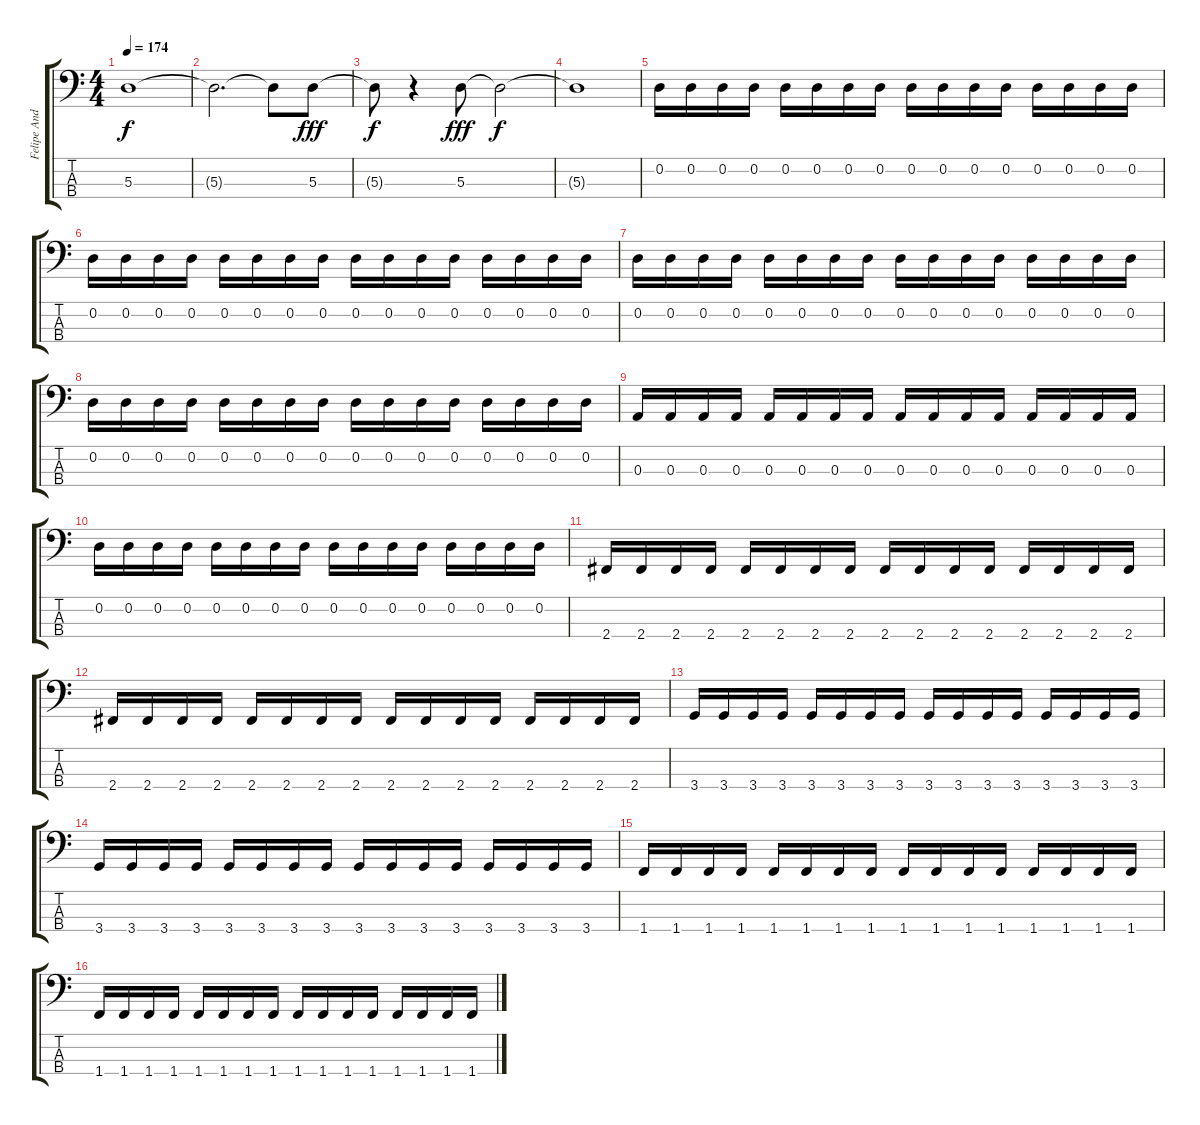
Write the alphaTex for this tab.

\track ("Felipe Andreolli" "Felipe And") {instrument electricbassfinger}
\staff {score tabs}
\tuning (G2 D2 A1 E1) {hide}
\ts (4 4)
\tempo 174
\clef f4
\ks c
5.3.1{dy f} |
5.3{t}.2{d} 5.3{t}.8 5.3.8{dy fff} |
5.3{t}.8{dy f} r.4 5.3.8{dy fff} 5.3{t}.2{dy f} |
5.3{t}.1 |
0.2.16 0.2.16 0.2.16 0.2.16 0.2.16 0.2.16 0.2.16 0.2.16 0.2.16 0.2.16 0.2.16 0.2.16 0.2.16 0.2.16 0.2.16 0.2.16 |
0.2.16 0.2.16 0.2.16 0.2.16 0.2.16 0.2.16 0.2.16 0.2.16 0.2.16 0.2.16 0.2.16 0.2.16 0.2.16 0.2.16 0.2.16 0.2.16 |
0.2.16 0.2.16 0.2.16 0.2.16 0.2.16 0.2.16 0.2.16 0.2.16 0.2.16 0.2.16 0.2.16 0.2.16 0.2.16 0.2.16 0.2.16 0.2.16 |
0.2.16 0.2.16 0.2.16 0.2.16 0.2.16 0.2.16 0.2.16 0.2.16 0.2.16 0.2.16 0.2.16 0.2.16 0.2.16 0.2.16 0.2.16 0.2.16 |
0.3.16 0.3.16 0.3.16 0.3.16 0.3.16 0.3.16 0.3.16 0.3.16 0.3.16 0.3.16 0.3.16 0.3.16 0.3.16 0.3.16 0.3.16 0.3.16 |
0.2.16 0.2.16 0.2.16 0.2.16 0.2.16 0.2.16 0.2.16 0.2.16 0.2.16 0.2.16 0.2.16 0.2.16 0.2.16 0.2.16 0.2.16 0.2.16 |
2.4.16 2.4.16 2.4.16 2.4.16 2.4.16 2.4.16 2.4.16 2.4.16 2.4.16 2.4.16 2.4.16 2.4.16 2.4.16 2.4.16 2.4.16 2.4.16 |
2.4.16 2.4.16 2.4.16 2.4.16 2.4.16 2.4.16 2.4.16 2.4.16 2.4.16 2.4.16 2.4.16 2.4.16 2.4.16 2.4.16 2.4.16 2.4.16 |
3.4.16 3.4.16 3.4.16 3.4.16 3.4.16 3.4.16 3.4.16 3.4.16 3.4.16 3.4.16 3.4.16 3.4.16 3.4.16 3.4.16 3.4.16 3.4.16 |
3.4.16 3.4.16 3.4.16 3.4.16 3.4.16 3.4.16 3.4.16 3.4.16 3.4.16 3.4.16 3.4.16 3.4.16 3.4.16 3.4.16 3.4.16 3.4.16 |
1.4.16 1.4.16 1.4.16 1.4.16 1.4.16 1.4.16 1.4.16 1.4.16 1.4.16 1.4.16 1.4.16 1.4.16 1.4.16 1.4.16 1.4.16 1.4.16 |
1.4.16 1.4.16 1.4.16 1.4.16 1.4.16 1.4.16 1.4.16 1.4.16 1.4.16 1.4.16 1.4.16 1.4.16 1.4.16 1.4.16 1.4.16 1.4.16
